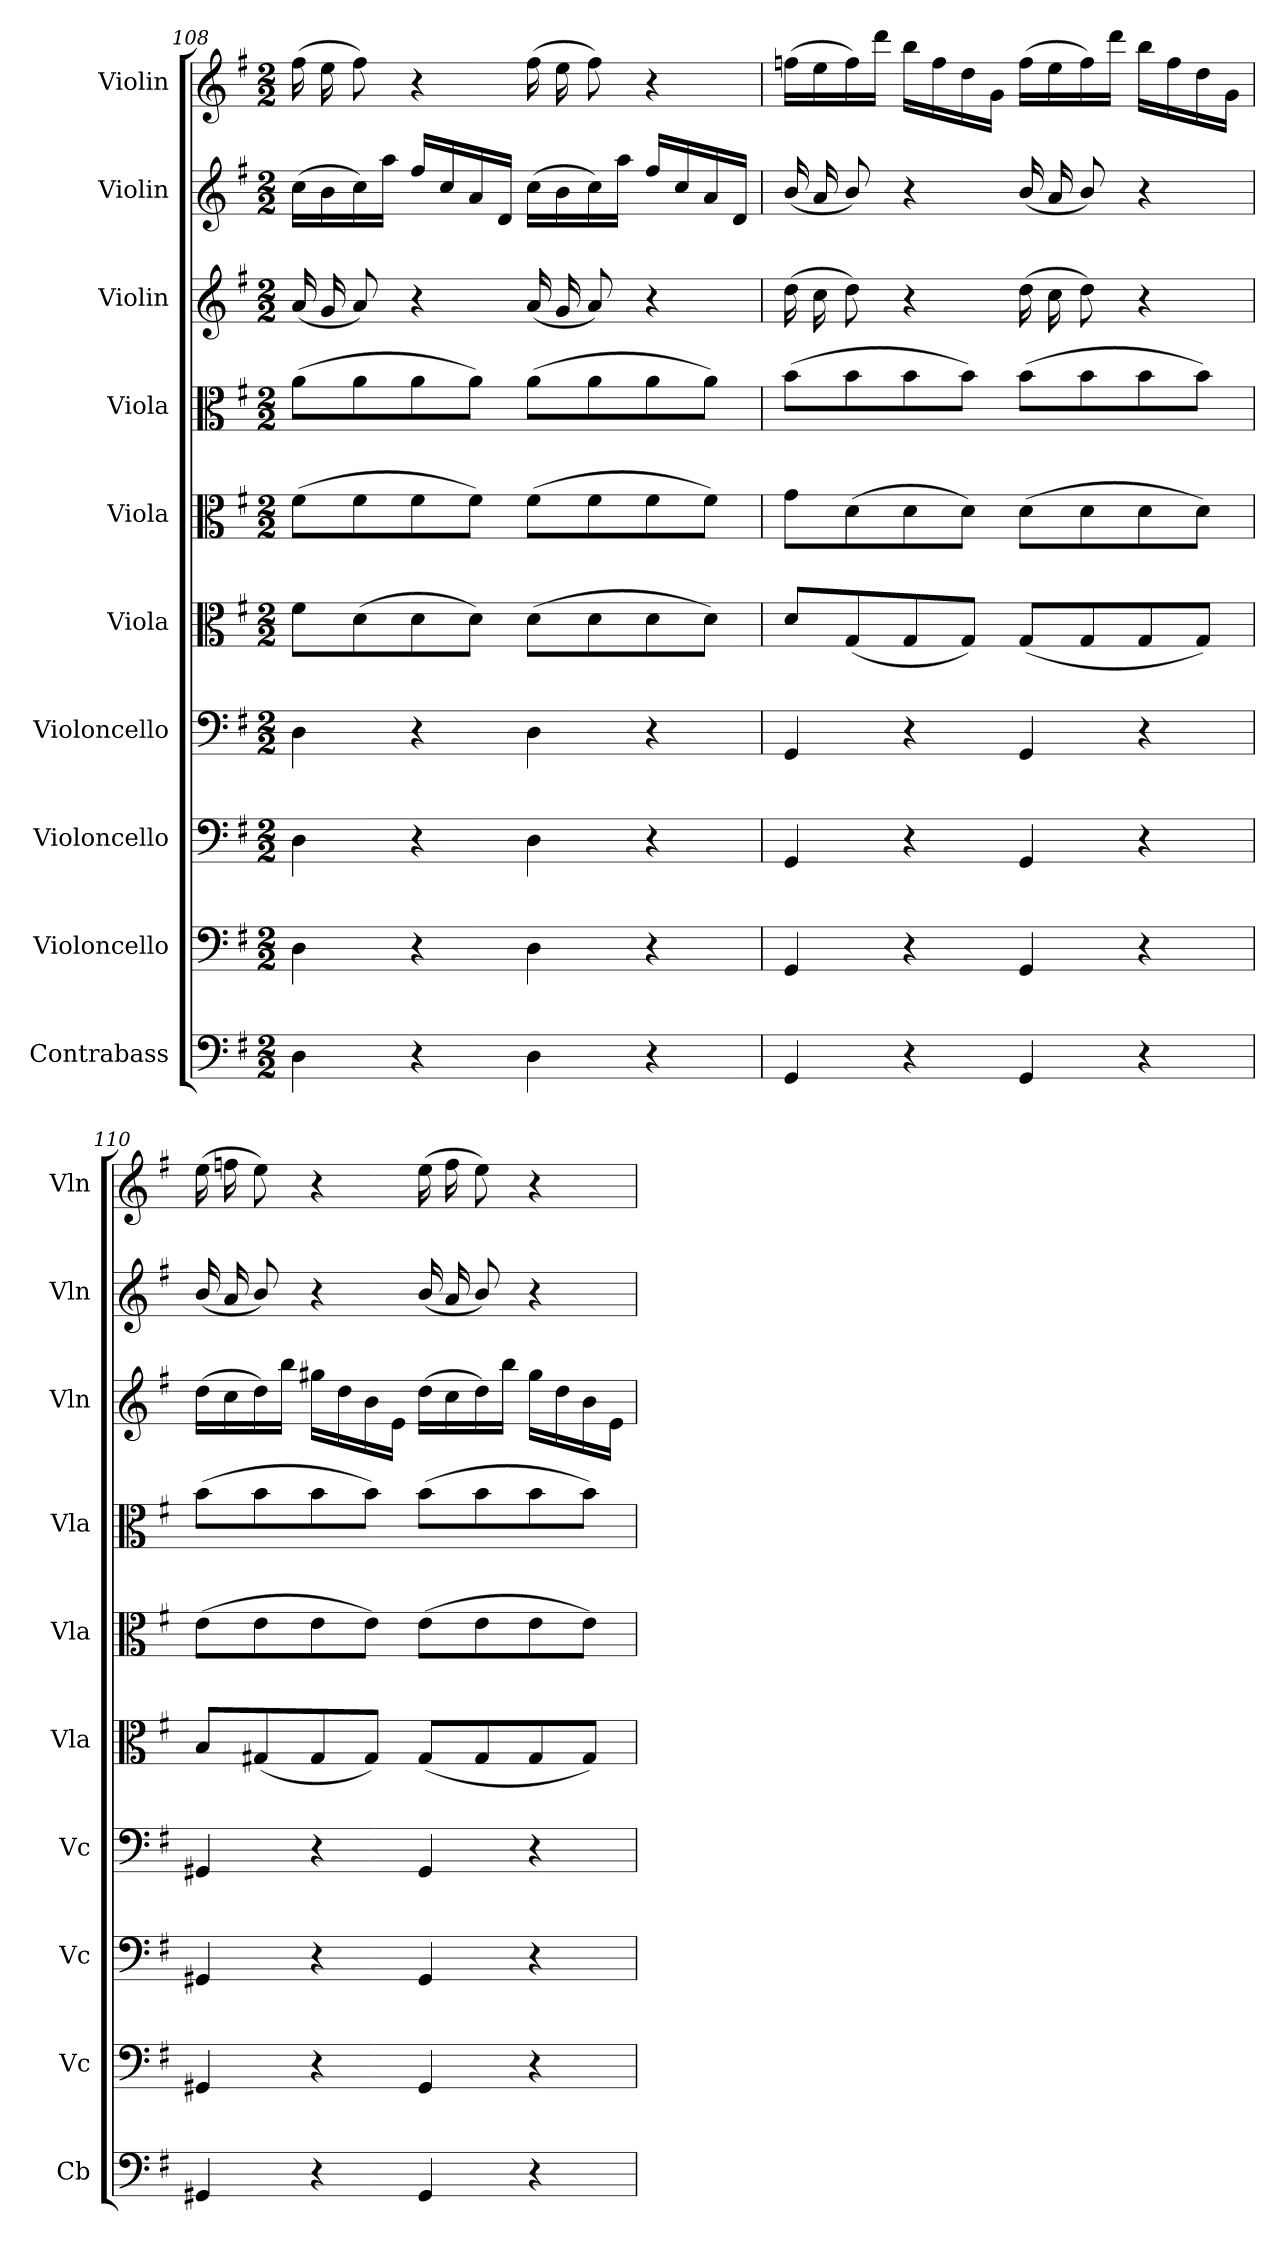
**kern	**kern	**kern	**kern	**kern	**kern	**kern	**kern	**kern	**kern
*part10	*part9	*part8	*part7	*part6	*part5	*part4	*part3	*part2	*part1
*staff10	*staff9	*staff8	*staff7	*staff6	*staff5	*staff4	*staff3	*staff2	*staff1
*I"Contrabass	*I"Violoncello	*I"Violoncello	*I"Violoncello	*I"Viola	*I"Viola	*I"Viola	*I"Violin	*I"Violin	*I"Violin
*I'Cb	*I'Vc	*I'Vc	*I'Vc	*I'Vla	*I'Vla	*I'Vla	*I'Vln	*I'Vln	*I'Vln
*clefF4	*clefF4	*clefF4	*clefF4	*clefC3	*clefC3	*clefC3	*clefG2	*clefG2	*clefG2
*k[f#]	*k[f#]	*k[f#]	*k[f#]	*k[f#]	*k[f#]	*k[f#]	*k[f#]	*k[f#]	*k[f#]
*G:	*G:	*G:	*G:	*G:	*G:	*G:	*G:	*G:	*G:
*M2/2	*M2/2	*M2/2	*M2/2	*M2/2	*M2/2	*M2/2	*M2/2	*M2/2	*M2/2
=108	=108	=108	=108	=108	=108	=108	=108	=108	=108
4D\	4D\	4D\	4D\	8f#\L	(8f#\L	(8a\L	(16a/	(16cc\LL	(16ff#\
.	.	.	.	.	.	.	16g/	16b\	16ee\
.	.	.	.	(8d\	8f#\	8a\	8a/)	16cc\)	8ff#\)
.	.	.	.	.	.	.	.	16aa\JJ	.
4r	4r	4r	4r	8d\	8f#\	8a\	4r	16ff#/LL	4r
.	.	.	.	.	.	.	.	16cc/	.
.	.	.	.	8d\J)	8f#\J)	8a\J)	.	16a/	.
.	.	.	.	.	.	.	.	16d/JJ	.
4D\	4D\	4D\	4D\	(8d\L	(8f#\L	(8a\L	(16a/	(16cc\LL	(16ff#\
.	.	.	.	.	.	.	16g/	16b\	16ee\
.	.	.	.	8d\	8f#\	8a\	8a/)	16cc\)	8ff#\)
.	.	.	.	.	.	.	.	16aa\JJ	.
4r	4r	4r	4r	8d\	8f#\	8a\	4r	16ff#/LL	4r
.	.	.	.	.	.	.	.	16cc/	.
.	.	.	.	8d\J)	8f#\J)	8a\J)	.	16a/	.
.	.	.	.	.	.	.	.	16d/JJ	.
=109	=109	=109	=109	=109	=109	=109	=109	=109	=109
4GG/	4GG/	4GG/	4GG/	8d/L	8g\L	(8b\L	(16dd\	(16b/	(16ffn\LL
.	.	.	.	.	.	.	16cc\	16a/	16ee\
.	.	.	.	(8G/	(8d\	8b\	8dd\)	8b/)	16ff\)
.	.	.	.	.	.	.	.	.	16ddd\JJ
4r	4r	4r	4r	8G/	8d\	8b\	4r	4r	16bb\LL
.	.	.	.	.	.	.	.	.	16ff\
.	.	.	.	8G/J)	8d\J)	8b\J)	.	.	16dd\
.	.	.	.	.	.	.	.	.	16g\JJ
4GG/	4GG/	4GG/	4GG/	(8G/L	(8d\L	(8b\L	(16dd\	(16b/	(16ff\LL
.	.	.	.	.	.	.	16cc\	16a/	16ee\
.	.	.	.	8G/	8d\	8b\	8dd\)	8b/)	16ff\)
.	.	.	.	.	.	.	.	.	16ddd\JJ
4r	4r	4r	4r	8G/	8d\	8b\	4r	4r	16bb\LL
.	.	.	.	.	.	.	.	.	16ff\
.	.	.	.	8G/J)	8d\J)	8b\J)	.	.	16dd\
.	.	.	.	.	.	.	.	.	16g\JJ
=110	=110	=110	=110	=110	=110	=110	=110	=110	=110
4GG#X/	4GG#X/	4GG#X/	4GG#X/	8B/L	(8e\L	(8b\L	(16dd\LL	(16b/	(16ee\
.	.	.	.	.	.	.	16cc\	16a/	16ffn\
.	.	.	.	(8G#X/	8e\	8b\	16dd\)	8b/)	8ee\)
.	.	.	.	.	.	.	16bb\JJ	.	.
4r	4r	4r	4r	8G#/	8e\	8b\	16gg#X\LL	4r	4r
.	.	.	.	.	.	.	16dd\	.	.
.	.	.	.	8G#/J)	8e\J)	8b\J)	16b\	.	.
.	.	.	.	.	.	.	16e\JJ	.	.
4GG#/	4GG#/	4GG#/	4GG#/	(8G#/L	(8e\L	(8b\L	(16dd\LL	(16b/	(16ee\
.	.	.	.	.	.	.	16cc\	16a/	16ff\
.	.	.	.	8G#/	8e\	8b\	16dd\)	8b/)	8ee\)
.	.	.	.	.	.	.	16bb\JJ	.	.
4r	4r	4r	4r	8G#/	8e\	8b\	16gg#\LL	4r	4r
.	.	.	.	.	.	.	16dd\	.	.
.	.	.	.	8G#/J)	8e\J)	8b\J)	16b\	.	.
.	.	.	.	.	.	.	16e\JJ	.	.
=	=	=	=	=	=	=	=	=	=
*-	*-	*-	*-	*-	*-	*-	*-	*-	*-
